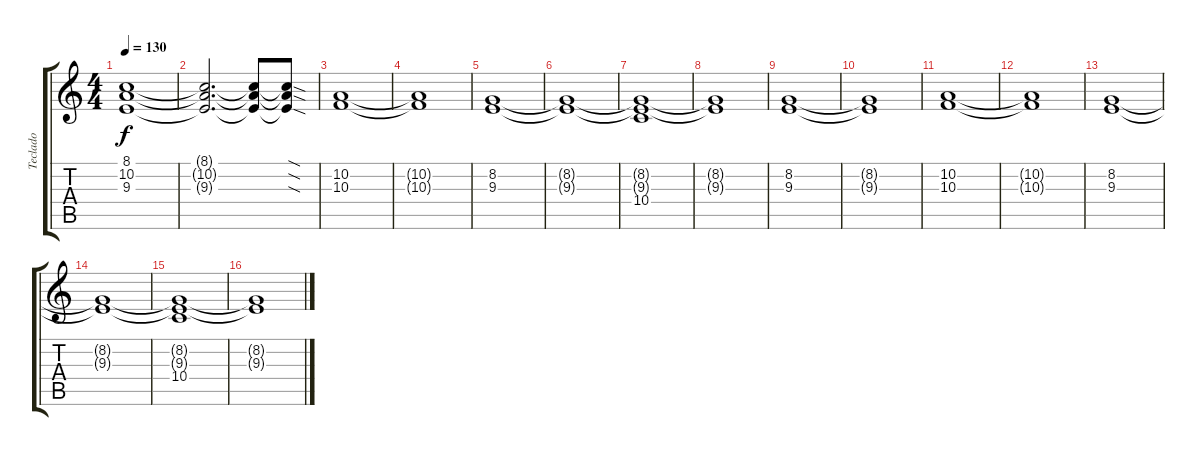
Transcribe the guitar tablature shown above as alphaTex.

\track ("Teclado" "Teclado") {instrument synthstrings1}
\staff {score tabs}
\tuning (E4 B3 G3 D3 A2 E2) {hide}
\ts (4 4)
\tempo 130
\clef g2
\ks c
(8.1 10.2 9.3).1{dy f} |
(8.1{t} 10.2{t} 9.3{t}).2{d} (8.1{t} 10.2{t} 9.3{t}).8 (8.1{sod t} 10.2{sod t} 9.3{sod t}).8 |
(10.2 10.3).1{volume 8 instrument synthstrings1} |
(10.2{t} 10.3{t}).1 |
(8.2 9.3).1 |
(8.2{t} 9.3{t}).1 |
(8.2{t} 9.3{t} 10.4).1 |
(8.2{t} 9.3{t}).1 |
(8.2 9.3).1 |
(8.2{t} 9.3{t}).1 |
(10.2 10.3).1{volume 8 instrument synthstrings1} |
(10.2{t} 10.3{t}).1 |
(8.2 9.3).1 |
(8.2{t} 9.3{t}).1 |
(8.2{t} 9.3{t} 10.4).1 |
(8.2{t} 9.3{t}).1
